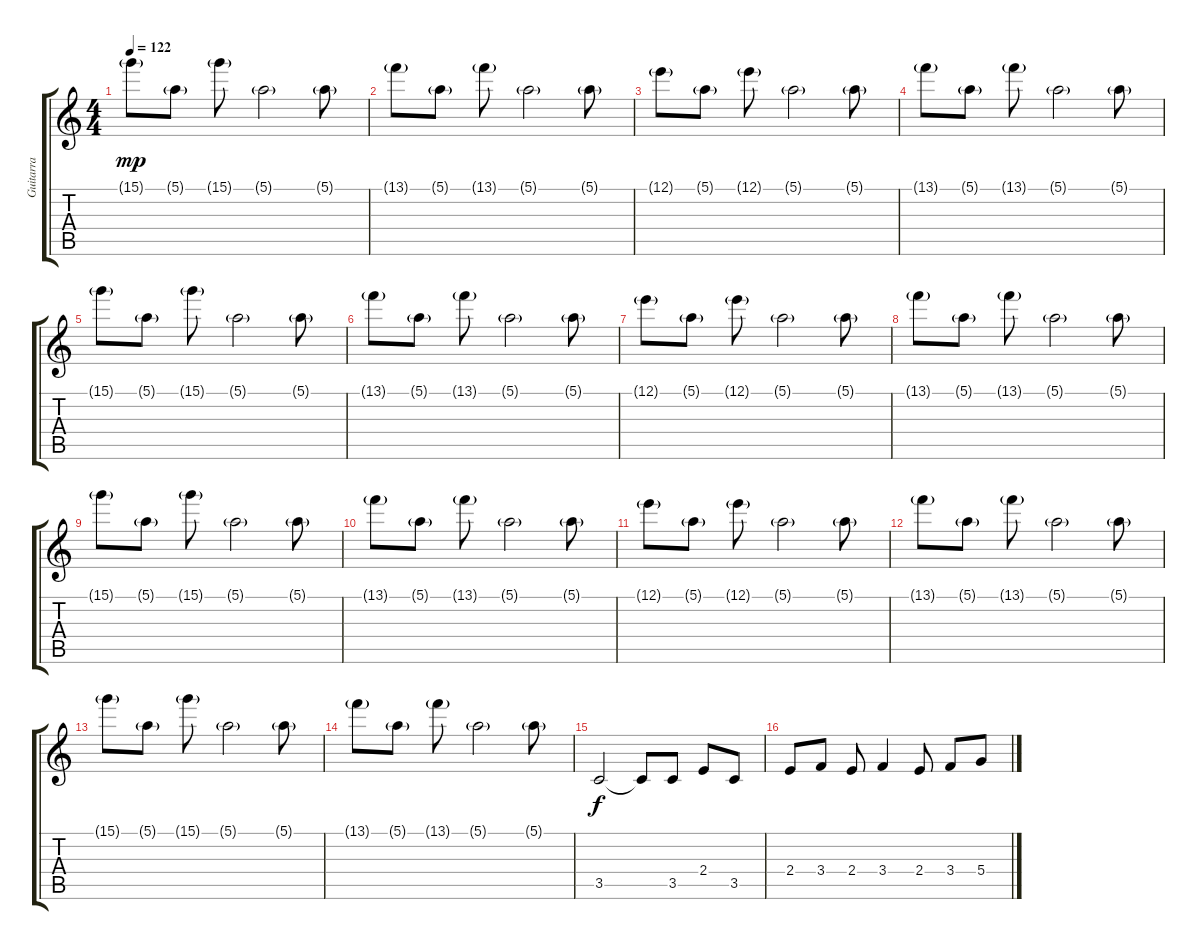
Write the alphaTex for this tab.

\track ("Guitarra" "Guitarra") {instrument electricguitarjazz}
\staff {score tabs}
\tuning (E4 B3 G3 D3 A2 D2) {hide}
\ts (4 4)
\tempo 122
\clef g2
\ks c
15.1{g}.8{dy mp} 5.1{g}.8 15.1{g}.8 5.1{g}.2 5.1{g}.8 |
13.1{g}.8 5.1{g}.8 13.1{g}.8 5.1{g}.2 5.1{g}.8 |
12.1{g}.8 5.1{g}.8 12.1{g}.8 5.1{g}.2 5.1{g}.8 |
13.1{g}.8 5.1{g}.8 13.1{g}.8 5.1{g}.2 5.1{g}.8 |
15.1{g}.8 5.1{g}.8 15.1{g}.8 5.1{g}.2 5.1{g}.8 |
13.1{g}.8 5.1{g}.8 13.1{g}.8 5.1{g}.2 5.1{g}.8 |
12.1{g}.8 5.1{g}.8 12.1{g}.8 5.1{g}.2 5.1{g}.8 |
13.1{g}.8 5.1{g}.8 13.1{g}.8 5.1{g}.2 5.1{g}.8 |
15.1{g}.8 5.1{g}.8 15.1{g}.8 5.1{g}.2 5.1{g}.8 |
13.1{g}.8 5.1{g}.8 13.1{g}.8 5.1{g}.2 5.1{g}.8 |
12.1{g}.8 5.1{g}.8 12.1{g}.8 5.1{g}.2 5.1{g}.8 |
13.1{g}.8 5.1{g}.8 13.1{g}.8 5.1{g}.2 5.1{g}.8 |
15.1{g}.8 5.1{g}.8 15.1{g}.8 5.1{g}.2 5.1{g}.8 |
13.1{g}.8 5.1{g}.8 13.1{g}.8 5.1{g}.2 5.1{g}.8 |
3.5.2{dy f} 3.5{t}.8 3.5.8 2.4.8 3.5.8 |
2.4.8 3.4.8 2.4.8 3.4.4 2.4.8 3.4.8 5.4.8
